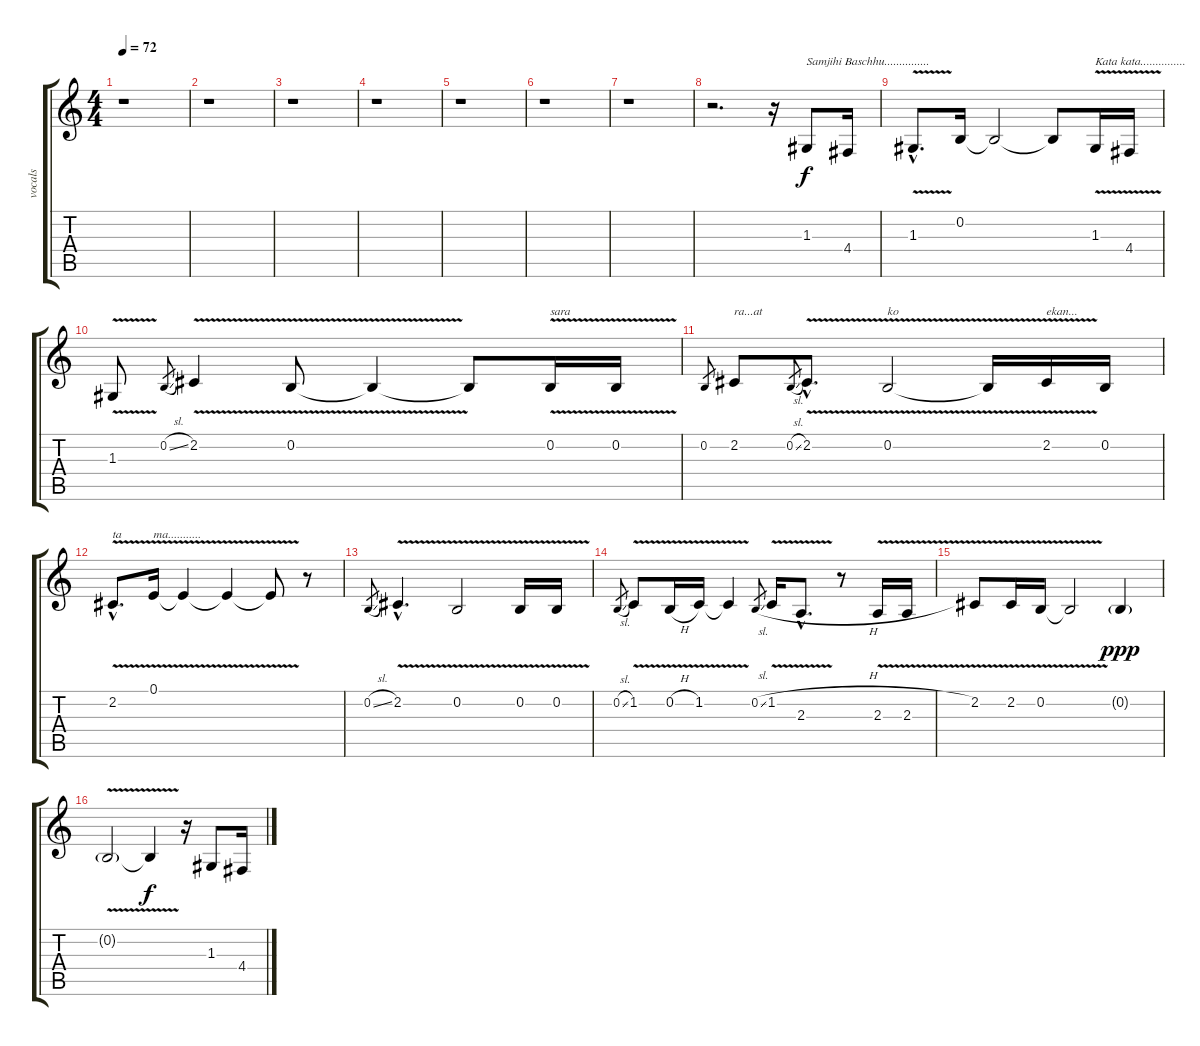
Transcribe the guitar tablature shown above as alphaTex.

\track ("vocals" "vocals") {instrument voiceoohs}
\staff {score tabs}
\tuning (E4 B3 G3 D3 A2 E2) {hide}
\ts (4 4)
\tempo 72
\clef g2
\ks c
r.1{dy f} |
r.1 |
r.1 |
r.1 |
r.1 |
r.1 |
r.1 |
r.2{d} r.16 1.3.8{txt "Samjihi Baschhu..............."} 4.4.16 |
1.3{v hac}.8{d} 0.2.16 0.2{t}.2 0.2{t}.8 1.3{v}.16{txt "Kata kata..............."} 4.4{v}.16 |
1.3{v}.8 0.2{sl}.8{gr} 2.2{v}.4 0.2{v}.8 0.2{t}.4 0.2{t}.8 0.2{v}.16{txt "sara"} 0.2{v}.16 |
0.2.8{gr} 2.2.8{txt "ra...at"} 0.2{sl}.8{gr} 2.2{v hac}.8{d} 0.2{v}.2{txt "ko"} 0.2{t}.16 2.2{v}.16{txt "ekan..."} 0.2.16 |
2.2{v hac}.8{d txt "ta"} 0.1{v}.16{txt "ma..........."} 0.1{v t}.4 0.1{v t}.4 0.1{t}.8 r.8 |
0.2{sl}.8{gr} 2.2{v hac}.4{d} 0.2{v}.2 0.2{v}.16 0.2{v}.16 |
0.2{sl}.8{gr} 1.2{v}.8 0.2{v h}.16 1.2{v}.16 1.2{t}.4 0.2{sl}.8{gr} 1.2{v h}.16 2.3{v hac}.8{d} r.8 2.3{v}.16 2.3{v}.16 |
2.2{v}.8 2.2{v}.16 0.2{v}.16 0.2{v t}.2 0.2{g}.4{dy ppp} |
0.2{v g}.2 0.2{t}.4{dy f} r.16 1.3.8 4.4.16
